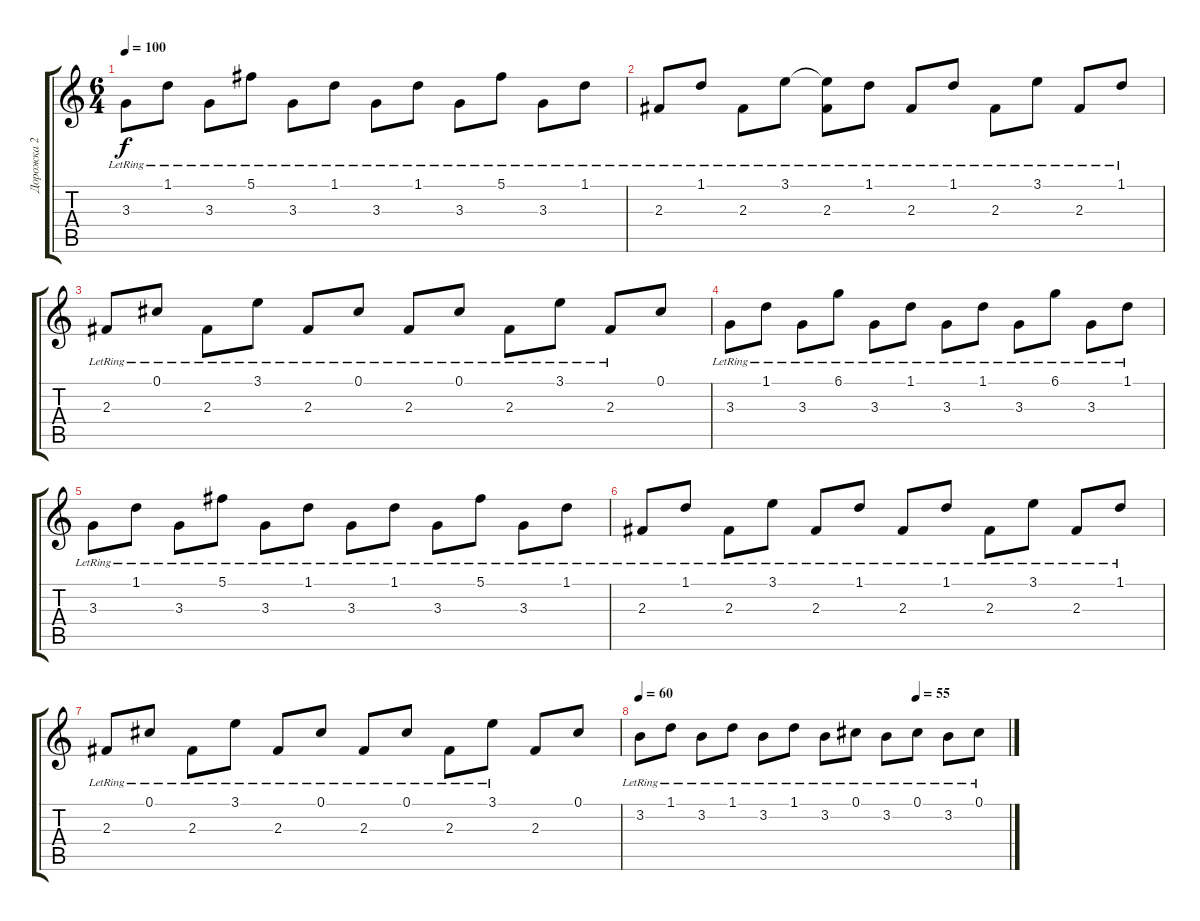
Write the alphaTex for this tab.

\track ("Дорожка 2" "Дорожка 2") {instrument distortionguitar}
\staff {score tabs}
\tuning (Db4 Ab3 E3 B2 Gb2 B1) {hide}
\ts (6 4)
\tempo 100
\clef g2
\ks c
3.3{lr}.8{dy f} 1.1{lr}.8 3.3{lr}.8 5.1{lr}.8 3.3{lr}.8 1.1{lr}.8 3.3{lr}.8 1.1{lr}.8 3.3{lr}.8 5.1{lr}.8 3.3{lr}.8 1.1{lr}.8 |
2.3{lr}.8 1.1{lr}.8 2.3{lr}.8 3.1{lr}.8 (3.1{t} 2.3{lr}).8 1.1{lr}.8 2.3{lr}.8 1.1{lr}.8 2.3{lr}.8 3.1{lr}.8 2.3{lr}.8 1.1{lr}.8 |
2.3{lr}.8 0.1{lr}.8 2.3{lr}.8 3.1{lr}.8 2.3{lr}.8 0.1{lr}.8 2.3{lr}.8 0.1{lr}.8 2.3{lr}.8 3.1{lr}.8 2.3{lr}.8 0.1.8 |
3.3{lr}.8 1.1{lr}.8 3.3{lr}.8 6.1{lr}.8 3.3{lr}.8 1.1{lr}.8 3.3{lr}.8 1.1{lr}.8 3.3{lr}.8 6.1{lr}.8 3.3{lr}.8 1.1{lr}.8 |
3.3{lr}.8 1.1{lr}.8 3.3{lr}.8 5.1{lr}.8 3.3{lr}.8 1.1{lr}.8 3.3{lr}.8 1.1{lr}.8 3.3{lr}.8 5.1{lr}.8 3.3{lr}.8 1.1{lr}.8 |
2.3{lr}.8 1.1{lr}.8 2.3{lr}.8 3.1{lr}.8 2.3{lr}.8 1.1{lr}.8 2.3{lr}.8 1.1{lr}.8 2.3{lr}.8 3.1{lr}.8 2.3{lr}.8 1.1{lr}.8 |
2.3{lr}.8 0.1{lr}.8 2.3{lr}.8 3.1{lr}.8 2.3{lr}.8 0.1{lr}.8 2.3{lr}.8 0.1{lr}.8 2.3{lr}.8 3.1{lr}.8 2.3.8 0.1.8 |
\tempo 60
\tempo (55 0.75)
3.2{lr}.8 1.1{lr}.8 3.2{lr}.8 1.1{lr}.8 3.2{lr}.8 1.1{lr}.8 3.2{lr}.8 0.1{lr}.8 3.2{lr}.8 0.1{lr}.8 3.2{lr}.8 0.1{lr}.8
